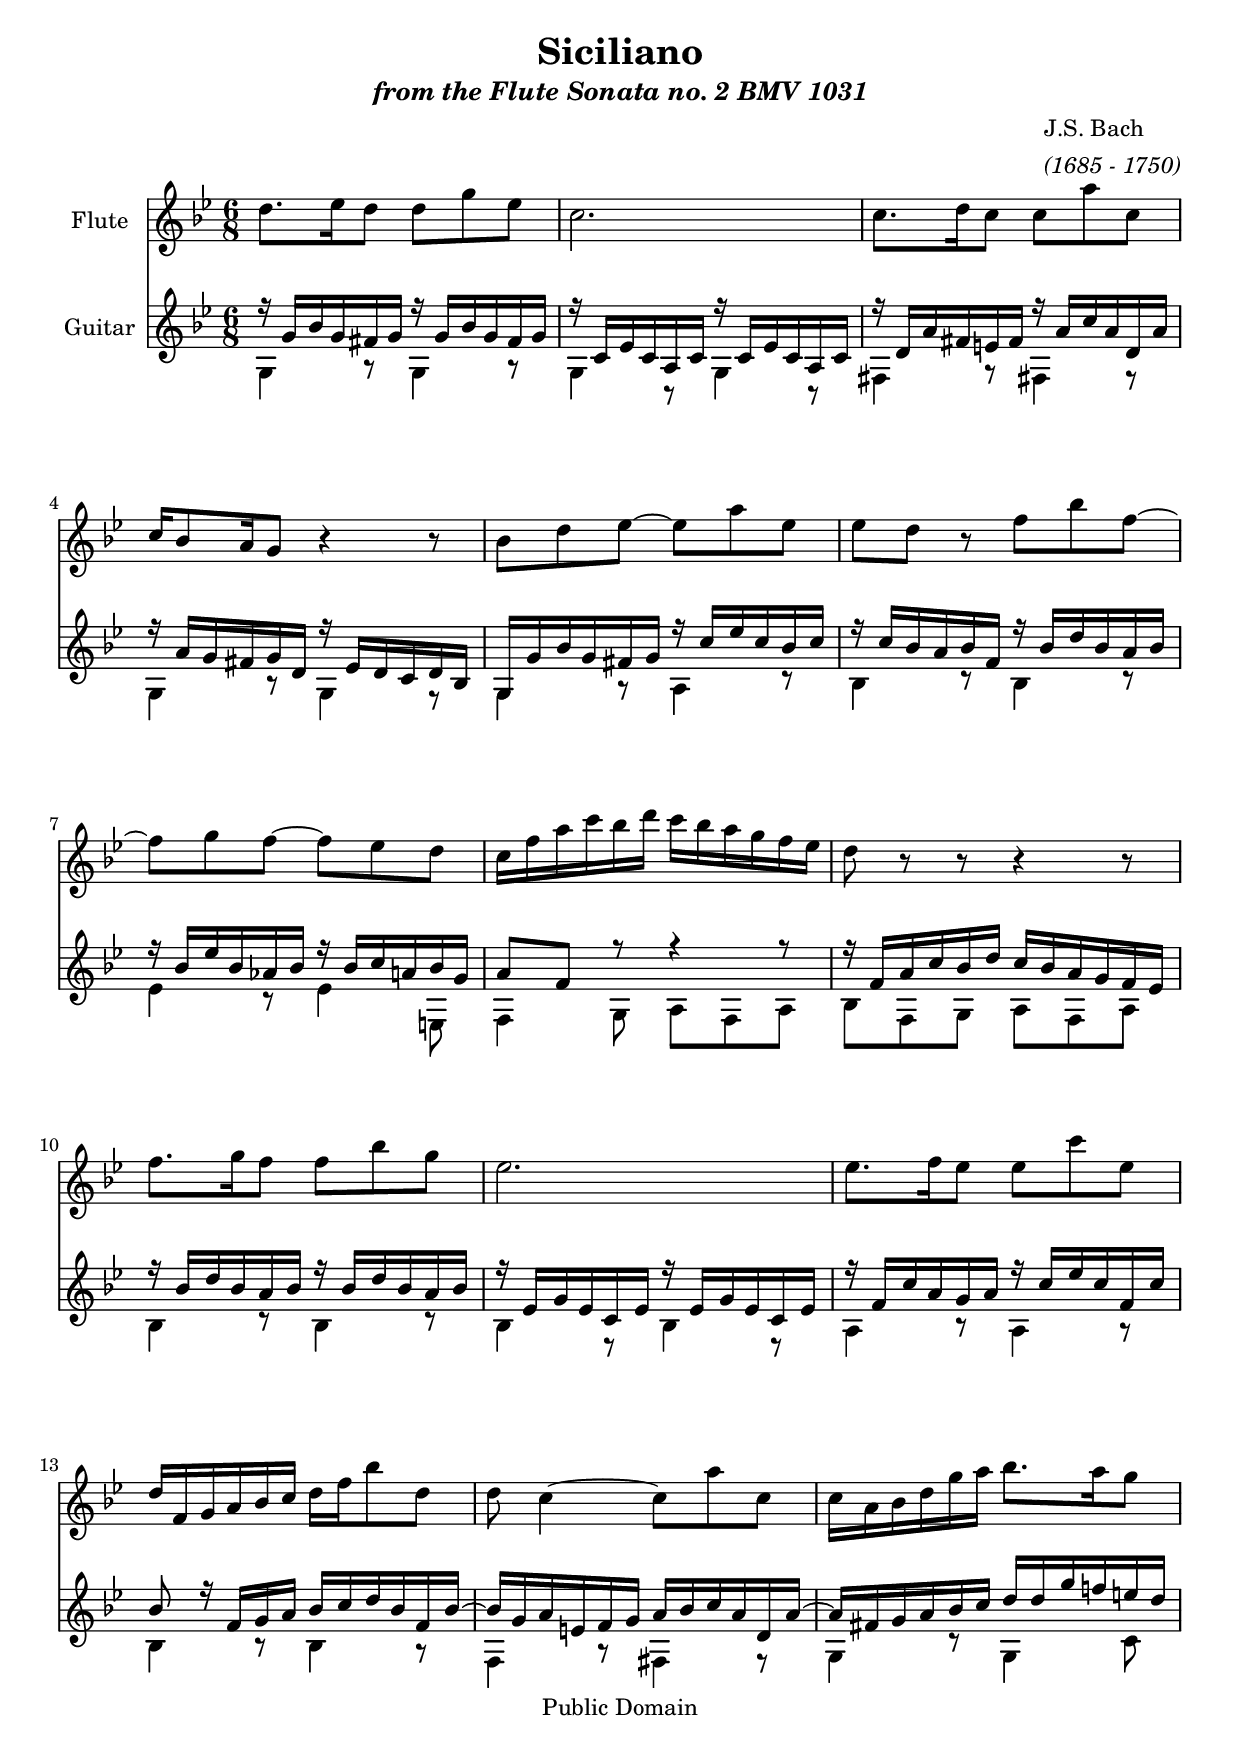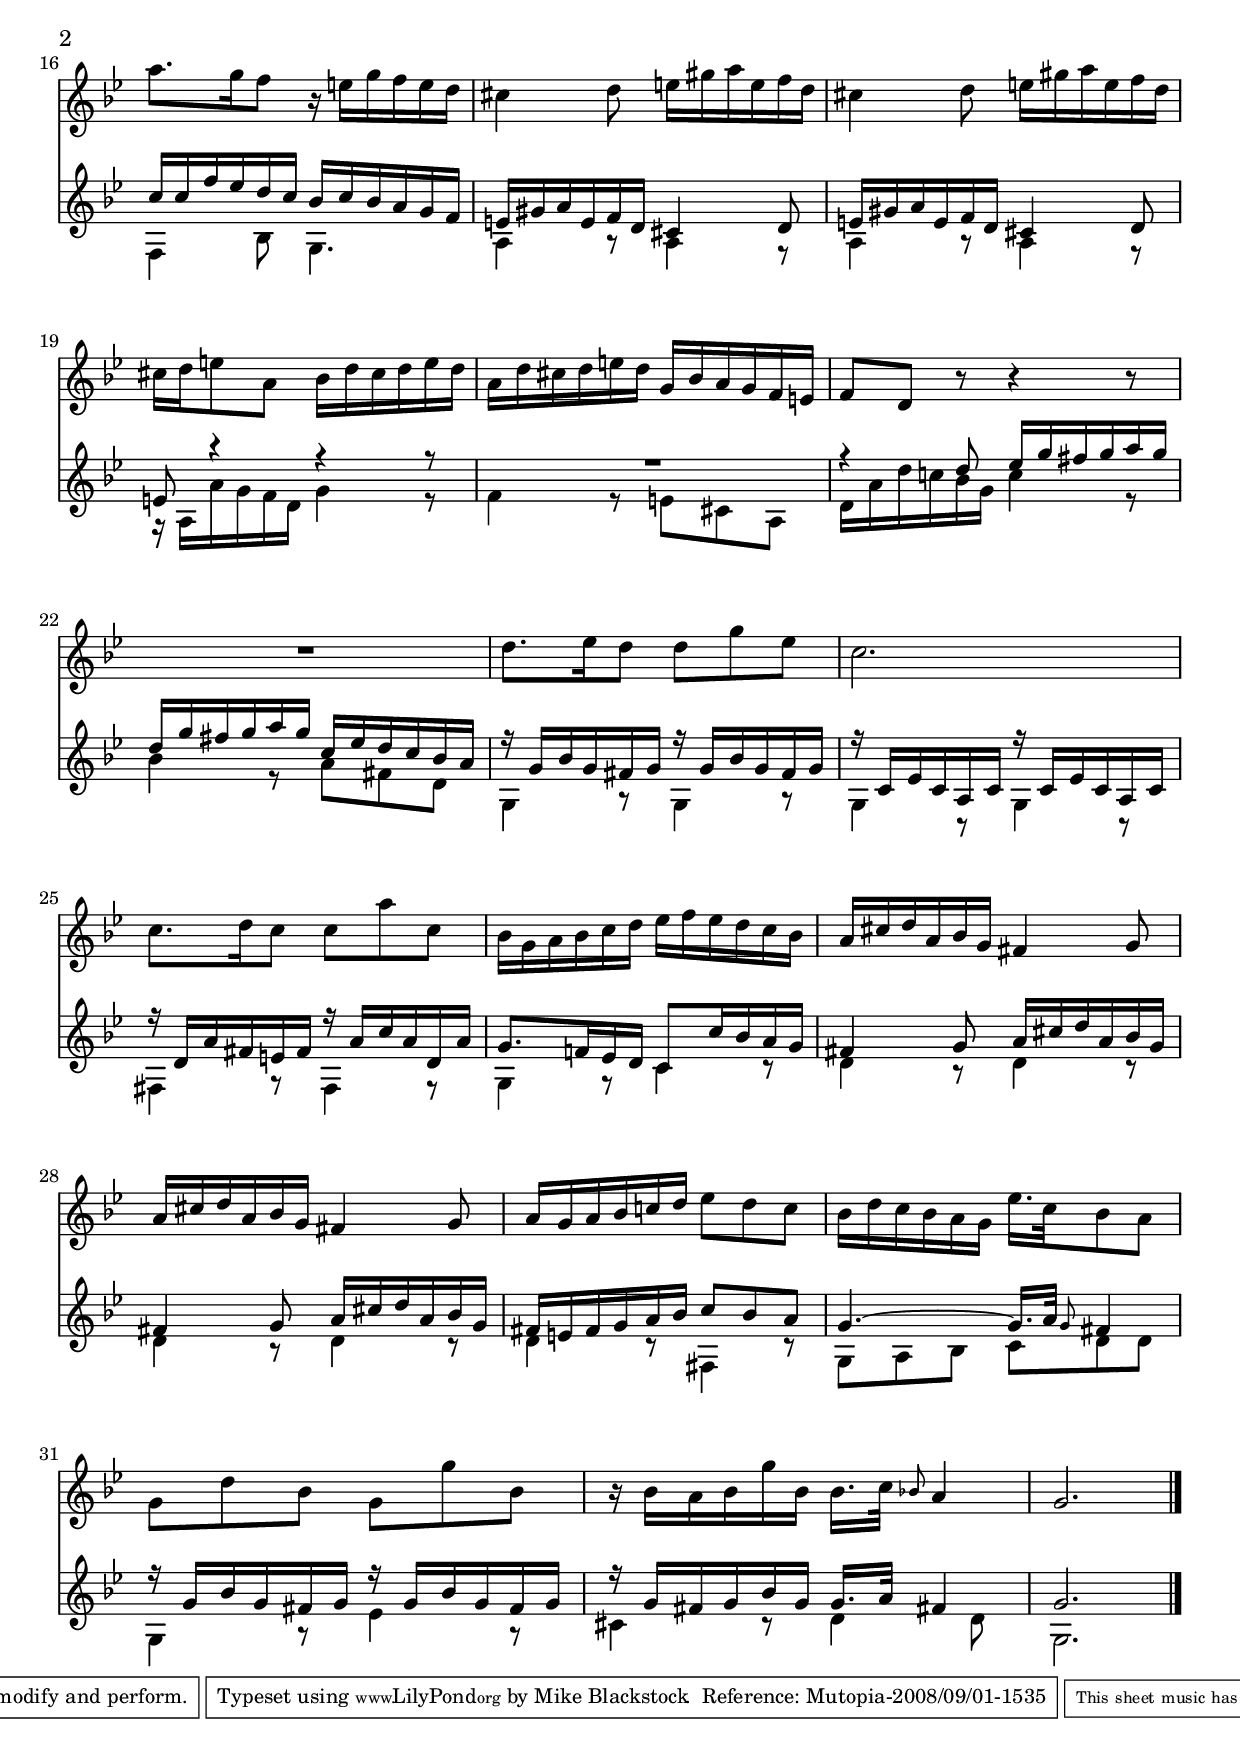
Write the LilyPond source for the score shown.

\version "2.10"
\paper{
	ragged-last-bottom = ##f
}

\header {
title = "Siciliano"
subtitle = \markup{\italic "from the Flute Sonata no. 2 BMV 1031"}

composer =  \markup{\column {\line {"J.S. Bach "} 
					 { \italic "(1685 - 1750)"}
							} 
					}
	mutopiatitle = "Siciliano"
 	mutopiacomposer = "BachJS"
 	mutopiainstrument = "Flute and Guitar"
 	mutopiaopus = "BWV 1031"
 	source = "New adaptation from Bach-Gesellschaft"
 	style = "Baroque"
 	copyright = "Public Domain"
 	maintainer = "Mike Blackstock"
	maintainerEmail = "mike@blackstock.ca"
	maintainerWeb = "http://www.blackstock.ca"
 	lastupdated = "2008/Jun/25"
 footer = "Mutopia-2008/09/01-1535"
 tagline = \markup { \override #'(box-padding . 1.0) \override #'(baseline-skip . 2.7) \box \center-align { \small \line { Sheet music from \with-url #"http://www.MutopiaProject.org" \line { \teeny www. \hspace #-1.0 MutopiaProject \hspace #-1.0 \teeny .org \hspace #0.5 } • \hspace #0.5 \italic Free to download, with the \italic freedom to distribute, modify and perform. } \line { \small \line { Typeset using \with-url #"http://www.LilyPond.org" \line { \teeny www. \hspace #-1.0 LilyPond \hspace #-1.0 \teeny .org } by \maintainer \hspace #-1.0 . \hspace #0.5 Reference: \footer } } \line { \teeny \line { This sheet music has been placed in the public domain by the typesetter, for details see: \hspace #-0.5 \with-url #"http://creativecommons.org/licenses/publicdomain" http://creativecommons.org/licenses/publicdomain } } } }
} %end header

flute = \relative c' {
	\set Staff.instrumentName = "Flute"
	\set Staff.midiInstrument = "flute"
	\clef violin
	\key bes \major
	\time 6/8 
	                   
	d'8. es16 d8 d g es |
	c2. |
	c8. d16 c8 c a' c, |
	c16 bes8 a16 g8 r4 r8 |
	bes d es ~ es a es |
	es d r f bes f ~ | 
	f g f ~ f es d |
	c16 f a c bes d c bes a g f es |
	d8 r r r4 r8 |
%10
	f8. g16 f8 f bes g | 
	es2. |
	es8. f16 es8 es c' es, |  
	d16 f, g a bes c d f bes8 d, |
	d c4 ~ c8 a' c, | 
	c16 a bes d g a bes8. a16 g8 |
	a8. g16 f8 r16 e! g f e d |
	cis!4 d8 e!16 gis! a e f d |
	cis!4 d8 e!16 gis! a e f d | 
	cis! d e!8 a, bes16 d cis d e d |
%20
	a d cis! d e! d g, bes a g f e! |
	f8 d r r4 r8 |
	R2. |
	d'8. es16 d8 d g es |
	c2. |
	c8. d16 c8 c a' c, |
	bes16 g a bes c d es f es d c bes |
	a cis! d a bes g fis!4 g8 |
	a16 cis! d a bes g fis!4 g8 |
	a16 g a bes c! d es8 d c |
%30
	bes16 d c bes a g es'16. c32 bes8 a |
	g d' bes g g' bes, |
	r16 bes a bes g' bes, bes16. c32 \grace { bes!8 } a4 |
	g2. 
	\bar "|."
} %end flute
guitarUpper = \relative c' {
	\set Staff.instrumentName = "Guitar"
	\set Staff.midiInstrument = "acoustic guitar (nylon)"
	\voiceOne 
	\clef violin
	\key bes \major
	\time 6/8 
	                   
	r16 g' bes g fis! g r g bes g fis g |
	r c, es c a c r c es c a c |
	r d a' fis! e! fis r a c a d, a' |
	r a g fis! g d r es d c d bes | 
	g g' bes g fis! g r c es c bes c |
	r c bes a bes f r bes d bes a bes |
	r bes es bes as! bes r bes c a! bes g |
	a8 f r r4 r8 | 
	r16 f a c bes d c bes a g f es |
%10
	r bes' d bes a bes r bes d bes a bes |
	r es, g es c es r es g es c es |
	r f c' a g a r c es c f, c' | 
	bes8 r16 f g a bes c d bes f bes ~ |
	bes g a e! f g a bes c a d, a' ~ |
	a fis! g a bes c d d g f! e! d |
	c c f es d c bes c bes a g f |
	e! gis! a e f d cis!4 d8 |
	e!16 gis! a e f d cis!4 d8 |
	e r4 r r8 |
%20
	R2. | 
	r4 d'8 es16 g fis! g a g |
	d g fis! g a g c, es d c bes a |
	r g bes g fis! g r g bes g fis g |
	r c, es c a c r c es c a c |
	r d a' fis! e! fis r a c a d, a' |
	g8. f!16 es d c8 c'16 bes a g |
	fis!4 g8 a16 cis! d a bes g |
	fis!4 g8 a16 cis! d a bes g | 
	fis! e! fis g a bes c8 bes a |
%30
	g4. ~ g16. a32 \grace { g8 } fis!4 |
	r16 g bes g fis! g r g bes g fis g |
	r g fis! g bes g g16. a32 fis!4 |
	g2. 
	\bar "|."
} % end guitarUpper
guitarLower = \relative c' {
	\voiceTwo 
% probably not one bar per line in lower voice - a relic from 'noteedit'	                   
	g4 r8 g4 r8 g4 r8 g4 r8 
	fis!4 r8 fis!4 r8 g4 r8 g4 r8
	g4 r8 a4 r8 bes4 r8 bes4 r8
	es4 r8 es4 e,!8 f4 g8 a f a 
	bes f g a f a bes4 r8 bes4 r8 
	bes4 r8 bes4 r8 a4 r8 a4 r8 
	bes4 r8 bes4 r8 f4 r8 fis!4 r8 
	g4 r8 g4 c8 f,4 bes8 g4. 
	a4 r8 a4 r8 a4 r8 a4 r8 
	r16 a a' g f d g4 r8 f4 r8 e! cis! a 
	d16 a' d c! bes g c4 r8 bes4 r8 a fis! d
	g,4 r8 g4 r8 g4 r8 g4 r8 
	fis!4 r8 fis4 r8 g4 r8 c4 r8   
	d4 r8 d4 r8 d4 r8 d4 r8 
	d4 r8 fis,!4 r8 g a bes c d d  
	g,4 r8 es'4 r8 cis!4 r8 d4 d8 
	g,2. 
} % end guitarLower

guitar = \simultaneous {
	\context Voice="guitarUpper" \guitarUpper
	\context Voice="guitarLower" \guitarLower
}

\score {
	\simultaneous {
		\set Score.skipBars = ##t
		\context Staff="flute" \flute
		\context Staff="guitar" \guitar
	}

\midi	{
	\context {
		\Score
			tempoWholesPerMinute = #(ly:make-moment 54 4)
			}
		} % end midi
\layout{}
} % end score

